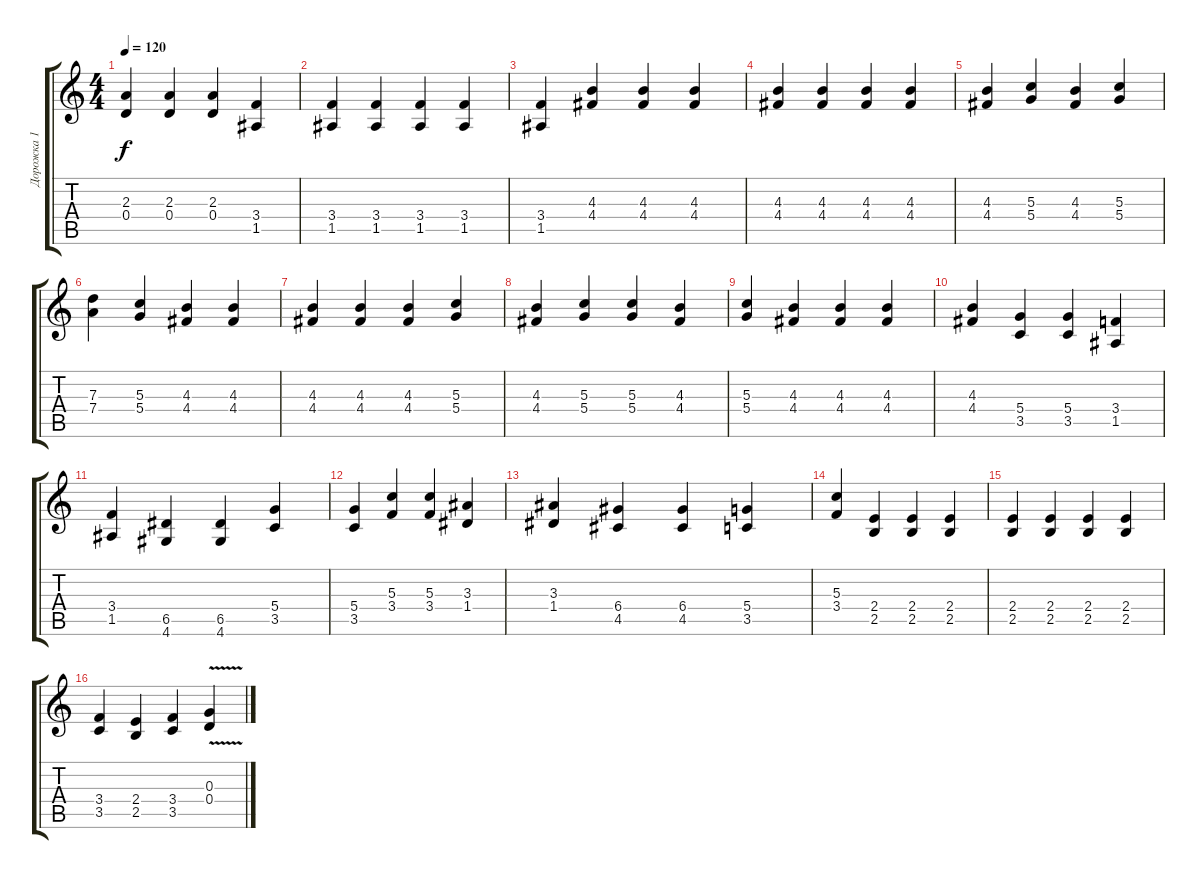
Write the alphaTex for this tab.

\track ("Дорожка 1" "Дорожка 1") {instrument overdrivenguitar}
\staff {score tabs}
\tuning (E4 B3 G3 D3 A2 E2) {hide}
\ts (4 4)
\tempo 120
\clef g2
\ks c
(2.3 0.4).4{dy f} (2.3 0.4).4 (2.3 0.4).4 (3.4 1.5).4 |
(3.4 1.5).4 (3.4 1.5).4 (3.4 1.5).4 (3.4 1.5).4 |
(3.4 1.5).4 (4.3 4.4).4 (4.3 4.4).4 (4.3 4.4).4 |
(4.3 4.4).4 (4.3 4.4).4 (4.3 4.4).4 (4.3 4.4).4 |
(4.3 4.4).4 (5.3 5.4).4 (4.3 4.4).4 (5.3 5.4).4 |
(7.3 7.4).4 (5.3 5.4).4 (4.3 4.4).4 (4.3 4.4).4 |
(4.3 4.4).4 (4.3 4.4).4 (4.3 4.4).4 (5.3 5.4).4 |
(4.3 4.4).4 (5.3 5.4).4 (5.3 5.4).4 (4.3 4.4).4 |
(5.3 5.4).4 (4.3 4.4).4 (4.3 4.4).4 (4.3 4.4).4 |
(4.3 4.4).4 (5.4 3.5).4 (5.4 3.5).4 (3.4 1.5).4 |
(3.4 1.5).4 (6.5 4.6).4 (6.5 4.6).4 (5.4 3.5).4 |
(5.4 3.5).4 (5.3 3.4).4 (5.3 3.4).4 (3.3 1.4).4 |
(3.3 1.4).4 (6.4 4.5).4 (6.4 4.5).4 (5.4 3.5).4 |
(5.3 3.4).4 (2.4 2.5).4 (2.4 2.5).4 (2.4 2.5).4 |
(2.4 2.5).4 (2.4 2.5).4 (2.4 2.5).4 (2.4 2.5).4 |
(3.4 3.5).4 (2.4 2.5).4 (3.4 3.5).4 (0.3 0.4{v}).4
